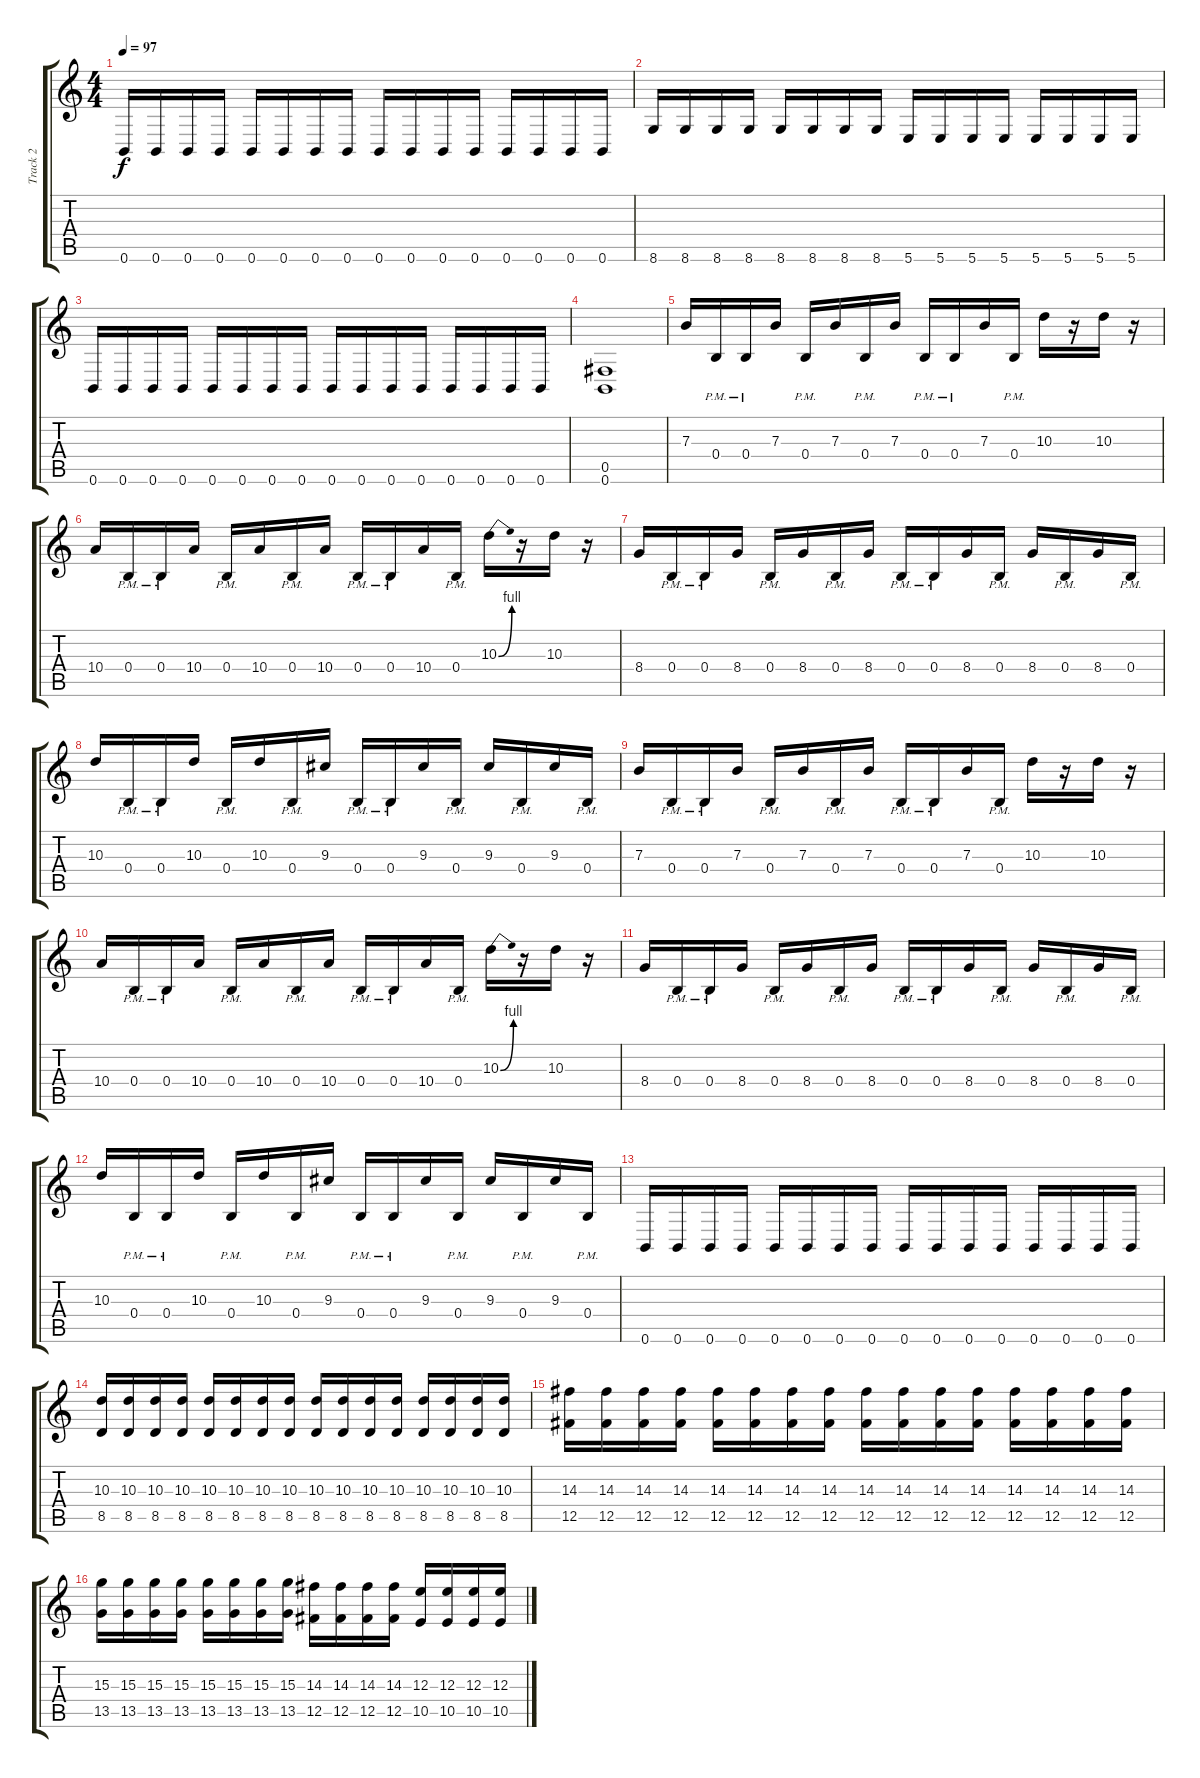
\track ("Track 2" "Track 2") {instrument distortionguitar}
\staff {score tabs}
\tuning (Db4 Ab3 E3 B2 Gb2 B1) {hide}
\ts (4 4)
\tempo 97
\clef g2
\ks c
0.6.16{dy f} 0.6.16 0.6.16 0.6.16 0.6.16 0.6.16 0.6.16 0.6.16 0.6.16 0.6.16 0.6.16 0.6.16 0.6.16 0.6.16 0.6.16 0.6.16 |
8.6.16 8.6.16 8.6.16 8.6.16 8.6.16 8.6.16 8.6.16 8.6.16 5.6.16 5.6.16 5.6.16 5.6.16 5.6.16 5.6.16 5.6.16 5.6.16 |
0.6.16 0.6.16 0.6.16 0.6.16 0.6.16 0.6.16 0.6.16 0.6.16 0.6.16 0.6.16 0.6.16 0.6.16 0.6.16 0.6.16 0.6.16 0.6.16 |
(0.5 0.6).1 |
7.3.16 0.4{pm}.16 0.4{pm}.16 7.3.16 0.4{pm}.16 7.3.16 0.4{pm}.16 7.3.16 0.4{pm}.16 0.4{pm}.16 7.3.16 0.4{pm}.16 10.3.16 r.16 10.3.16 r.16 |
10.4.16 0.4{pm}.16 0.4{pm}.16 10.4.16 0.4{pm}.16 10.4.16 0.4{pm}.16 10.4.16 0.4{pm}.16 0.4{pm}.16 10.4.16 0.4{pm}.16 10.3{be (bend 0 0 60 4)}.16 r.16 10.3.16 r.16 |
8.4.16 0.4{pm}.16 0.4{pm}.16 8.4.16 0.4{pm}.16 8.4.16 0.4{pm}.16 8.4.16 0.4{pm}.16 0.4{pm}.16 8.4.16 0.4{pm}.16 8.4.16 0.4{pm}.16 8.4.16 0.4{pm}.16 |
10.3.16 0.4{pm}.16 0.4{pm}.16 10.3.16 0.4{pm}.16 10.3.16 0.4{pm}.16 9.3.16 0.4{pm}.16 0.4{pm}.16 9.3.16 0.4{pm}.16 9.3.16 0.4{pm}.16 9.3.16 0.4{pm}.16 |
7.3.16 0.4{pm}.16 0.4{pm}.16 7.3.16 0.4{pm}.16 7.3.16 0.4{pm}.16 7.3.16 0.4{pm}.16 0.4{pm}.16 7.3.16 0.4{pm}.16 10.3.16 r.16 10.3.16 r.16 |
10.4.16 0.4{pm}.16 0.4{pm}.16 10.4.16 0.4{pm}.16 10.4.16 0.4{pm}.16 10.4.16 0.4{pm}.16 0.4{pm}.16 10.4.16 0.4{pm}.16 10.3{be (bend 0 0 60 4)}.16 r.16 10.3.16 r.16 |
8.4.16 0.4{pm}.16 0.4{pm}.16 8.4.16 0.4{pm}.16 8.4.16 0.4{pm}.16 8.4.16 0.4{pm}.16 0.4{pm}.16 8.4.16 0.4{pm}.16 8.4.16 0.4{pm}.16 8.4.16 0.4{pm}.16 |
10.3.16 0.4{pm}.16 0.4{pm}.16 10.3.16 0.4{pm}.16 10.3.16 0.4{pm}.16 9.3.16 0.4{pm}.16 0.4{pm}.16 9.3.16 0.4{pm}.16 9.3.16 0.4{pm}.16 9.3.16 0.4{pm}.16 |
0.6.16 0.6.16 0.6.16 0.6.16 0.6.16 0.6.16 0.6.16 0.6.16 0.6.16 0.6.16 0.6.16 0.6.16 0.6.16 0.6.16 0.6.16 0.6.16 |
(10.3 8.5).16 (10.3 8.5).16 (10.3 8.5).16 (10.3 8.5).16 (10.3 8.5).16 (10.3 8.5).16 (10.3 8.5).16 (10.3 8.5).16 (10.3 8.5).16 (10.3 8.5).16 (10.3 8.5).16 (10.3 8.5).16 (10.3 8.5).16 (10.3 8.5).16 (10.3 8.5).16 (10.3 8.5).16 |
(14.3 12.5).16 (14.3 12.5).16 (14.3 12.5).16 (14.3 12.5).16 (14.3 12.5).16 (14.3 12.5).16 (14.3 12.5).16 (14.3 12.5).16 (14.3 12.5).16 (14.3 12.5).16 (14.3 12.5).16 (14.3 12.5).16 (14.3 12.5).16 (14.3 12.5).16 (14.3 12.5).16 (14.3 12.5).16 |
(15.3 13.5).16 (15.3 13.5).16 (15.3 13.5).16 (15.3 13.5).16 (15.3 13.5).16 (15.3 13.5).16 (15.3 13.5).16 (15.3 13.5).16 (14.3 12.5).16 (14.3 12.5).16 (14.3 12.5).16 (14.3 12.5).16 (12.3 10.5).16 (12.3 10.5).16 (12.3 10.5).16 (12.3 10.5).16
